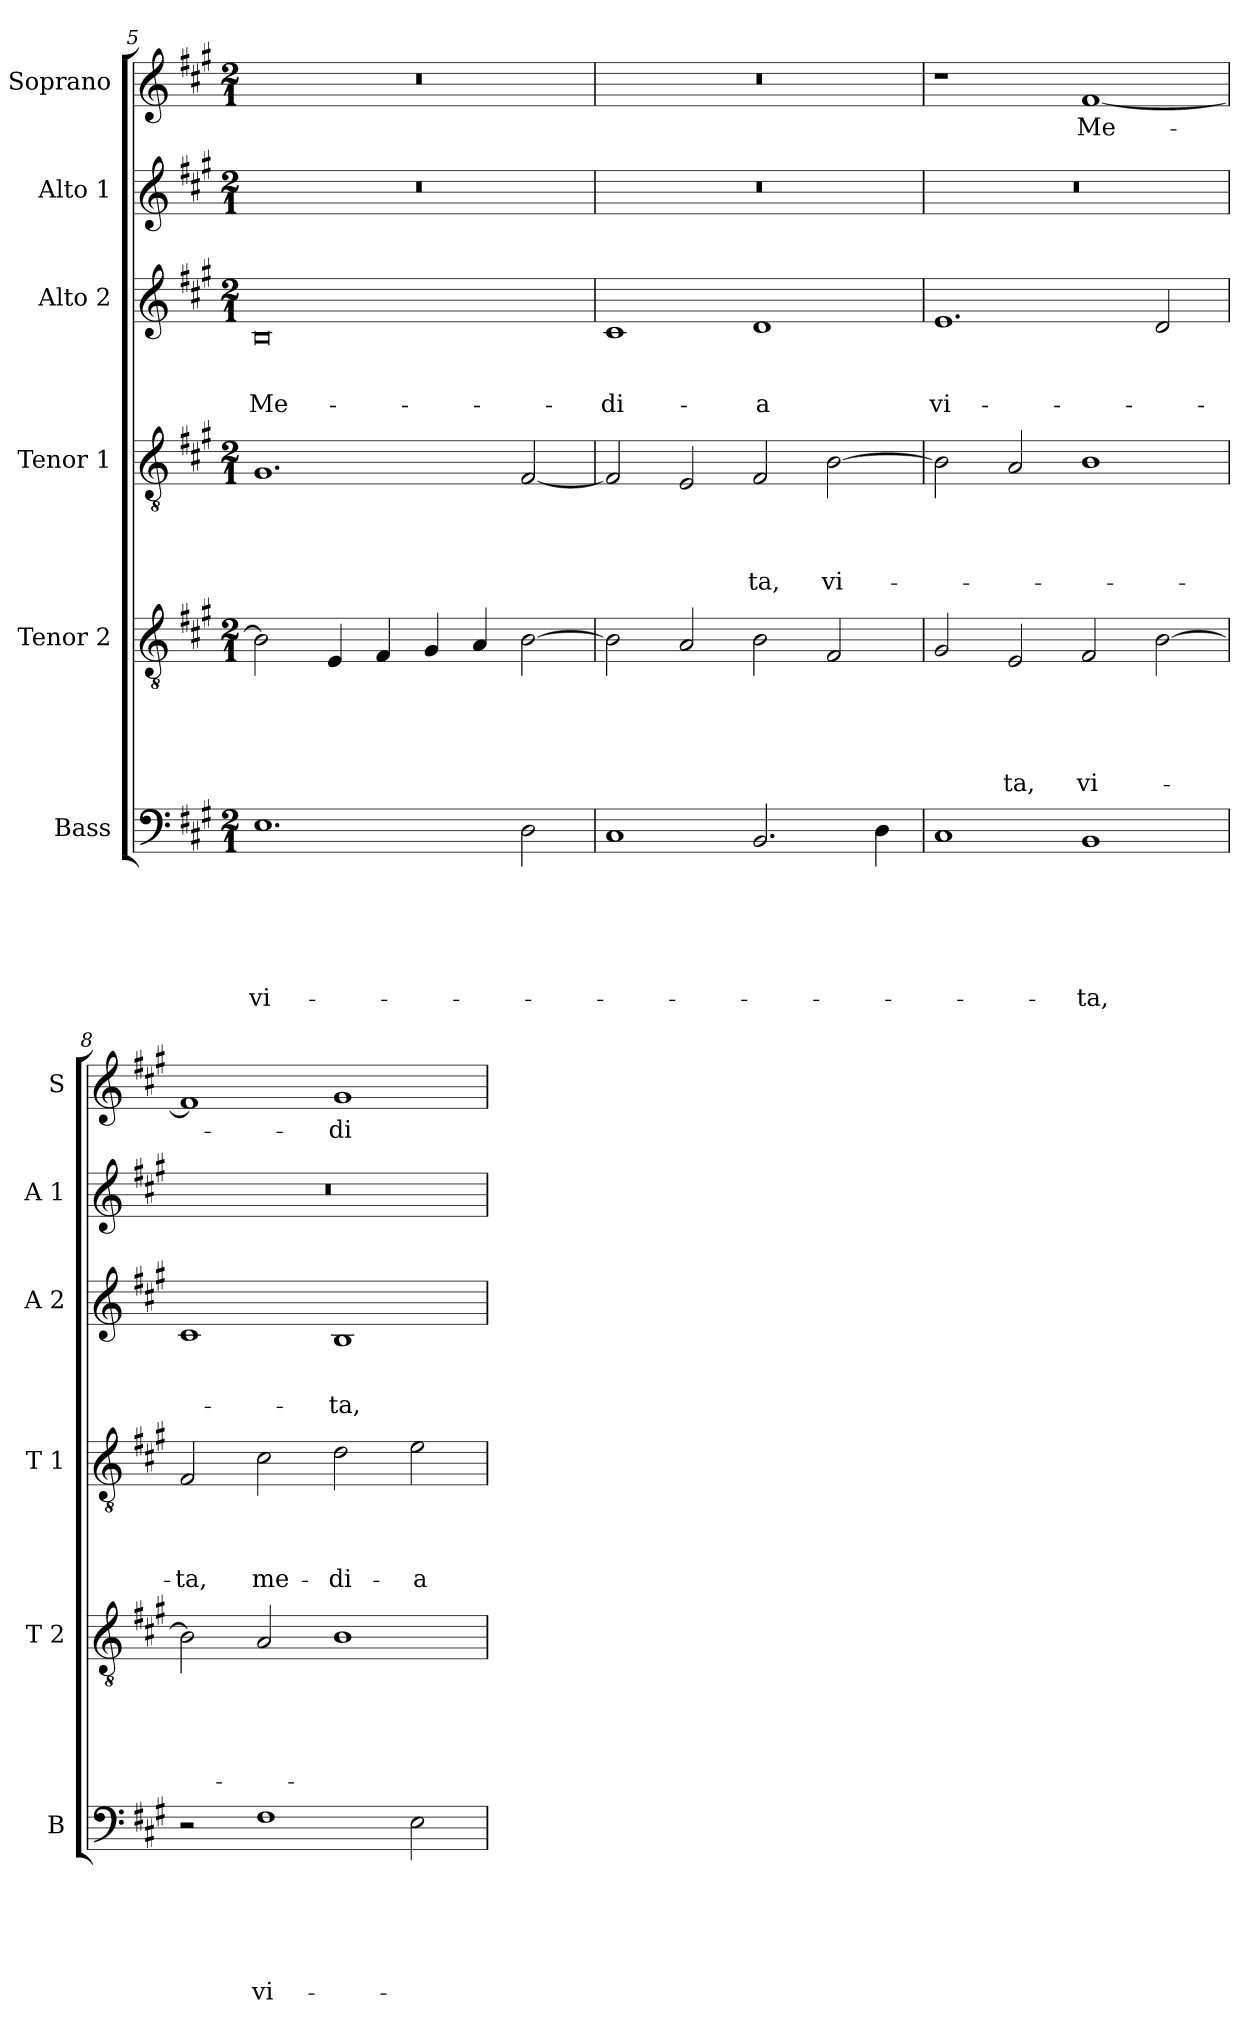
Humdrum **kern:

**kern	**text	**text	**text	**text	**text	**text	**kern	**text	**text	**text	**text	**text	**kern	**text	**text	**text	**text	**kern	**text	**text	**text	**kern	**kern	**text
*part6	*part6	*part6	*part6	*part6	*part6	*part6	*part5	*part5	*part5	*part5	*part5	*part5	*part4	*part4	*part4	*part4	*part4	*part3	*part3	*part3	*part3	*part2	*part1	*part1
*staff6	*staff6	*staff6	*staff6	*staff6	*staff6	*staff6	*staff5	*staff5	*staff5	*staff5	*staff5	*staff5	*staff4	*staff4	*staff4	*staff4	*staff4	*staff3	*staff3	*staff3	*staff3	*staff2	*staff1	*staff1
*I"Bass	*	*	*	*	*	*	*I"Tenor 2	*	*	*	*	*	*I"Tenor 1	*	*	*	*	*I"Alto 2	*	*	*	*I"Alto 1	*I"Soprano	*
*I'B	*	*	*	*	*	*	*I'T 2	*	*	*	*	*	*I'T 1	*	*	*	*	*I'A 2	*	*	*	*I'A 1	*I'S	*
*clefF4	*	*	*	*	*	*	*clefGv2	*	*	*	*	*	*clefGv2	*	*	*	*	*clefG2	*	*	*	*clefG2	*clefG2	*
*k[f#c#g#]	*	*	*	*	*	*	*k[f#c#g#]	*	*	*	*	*	*k[f#c#g#]	*	*	*	*	*k[f#c#g#]	*	*	*	*k[f#c#g#]	*k[f#c#g#]	*
*A:	*	*	*	*	*	*	*A:	*	*	*	*	*	*A:	*	*	*	*	*A:	*	*	*	*A:	*A:	*
*M2/1	*	*	*	*	*	*	*M2/1	*	*	*	*	*	*M2/1	*	*	*	*	*M2/1	*	*	*	*M2/1	*M2/1	*
=5	=5	=5	=5	=5	=5	=5	=5	=5	=5	=5	=5	=5	=5	=5	=5	=5	=5	=5	=5	=5	=5	=5	=5	=5
!	!	!	!	!	!	!LO:LY:b	!	!	!	!	!	!	!	!	!	!	!	!	!	!	!LO:LY:b	!LO:N:vis=1	!LO:N:vis=1	!
1.E	.	.	.	.	.	vi-	2B\]	.	.	.	.	.	1.G#	.	.	.	.	0B	.	.	Me-	0r	0r	.
.	.	.	.	.	.	.	4E/	.	.	.	.	.	.	.	.	.	.	.	.	.	.	.	.	.
.	.	.	.	.	.	.	4F#/	.	.	.	.	.	.	.	.	.	.	.	.	.	.	.	.	.
.	.	.	.	.	.	.	4G#/	.	.	.	.	.	.	.	.	.	.	.	.	.	.	.	.	.
.	.	.	.	.	.	.	4A/	.	.	.	.	.	.	.	.	.	.	.	.	.	.	.	.	.
2D\	.	.	.	.	.	.	[<2B\	.	.	.	.	.	[<2F#/	.	.	.	.	.	.	.	.	.	.	.
!!LO:LB:g=z
=6	=6	=6	=6	=6	=6	=6	=6	=6	=6	=6	=6	=6	=6	=6	=6	=6	=6	=6	=6	=6	=6	=6	=6	=6
!	!	!	!	!	!	!	!	!	!	!	!	!	!	!	!	!	!	!	!	!	!LO:LY:b	!LO:N:vis=1	!LO:N:vis=1	!
1C#	.	.	.	.	.	.	2B\]	.	.	.	.	.	2F#/]	.	.	.	.	1c#	.	.	-di-	0r	0r	.
.	.	.	.	.	.	.	2A/	.	.	.	.	.	2E/	.	.	.	.	.	.	.	.	.	.	.
!	!	!	!	!	!	!	!	!	!	!	!	!	!	!	!	!	!LO:LY:b	!	!	!	!LO:LY:b:rj	!	!	!
2.BB/	.	.	.	.	.	.	2B\	.	.	.	.	.	2F#/	.	.	.	-ta,	1d	.	.	-a	.	.	.
!	!	!	!	!	!	!	!	!	!	!	!	!	!	!	!	!	!LO:LY:b	!	!	!	!	!	!	!
.	.	.	.	.	.	.	2F#/	.	.	.	.	.	[>2B\	.	.	.	vi-	.	.	.	.	.	.	.
4D\	.	.	.	.	.	.	.	.	.	.	.	.	.	.	.	.	.	.	.	.	.	.	.	.
=7	=7	=7	=7	=7	=7	=7	=7	=7	=7	=7	=7	=7	=7	=7	=7	=7	=7	=7	=7	=7	=7	=7	=7	=7
!	!	!	!	!	!	!	!	!	!	!	!	!	!	!	!	!	!	!	!	!	!LO:LY:b	!LO:N:vis=1	!	!
1C#	.	.	.	.	.	.	2G#/	.	.	.	.	.	2B\]	.	.	.	.	1.e	.	.	vi-	0r	1r	.
!	!	!	!	!	!	!	!	!	!	!	!	!LO:LY:b	!	!	!	!	!	!	!	!	!	!	!	!
.	.	.	.	.	.	.	2E/	.	.	.	.	-ta,	2A/	.	.	.	.	.	.	.	.	.	.	.
!	!	!	!	!	!	!LO:LY:b	!	!	!	!	!	!LO:LY:b	!	!	!	!	!	!	!	!	!	!	!	!LO:LY:b
1BB	.	.	.	.	.	-ta,	2F#/	.	.	.	.	vi-	1B	.	.	.	.	.	.	.	.	.	[<1f#	Me-
.	.	.	.	.	.	.	[>2B\	.	.	.	.	.	.	.	.	.	.	2d/	.	.	.	.	.	.
=8	=8	=8	=8	=8	=8	=8	=8	=8	=8	=8	=8	=8	=8	=8	=8	=8	=8	=8	=8	=8	=8	=8	=8	=8
!	!	!	!	!	!	!	!	!	!	!	!	!	!	!	!	!	!LO:LY:b	!	!	!	!	!LO:N:vis=1	!	!
2r	.	.	.	.	.	.	2B\]	.	.	.	.	.	2F#/	.	.	.	-ta,	1c#	.	.	.	0r	1f#]	.
!	!	!	!	!	!	!LO:LY:b	!	!	!	!	!	!	!	!	!	!	!LO:LY:b	!	!	!	!	!	!	!
1F#	.	.	.	.	.	vi-	2A/	.	.	.	.	.	2c#\	.	.	.	me-	.	.	.	.	.	.	.
!	!	!	!	!	!	!	!	!	!	!	!	!	!	!	!	!	!LO:LY:b	!	!	!	!LO:LY:b	!	!	!LO:LY:b
.	.	.	.	.	.	.	1B	.	.	.	.	.	2d\	.	.	.	-di-	1B	.	.	-ta,	.	1g#	-di-
!	!	!	!	!	!	!	!	!	!	!	!	!	!	!	!	!	!LO:LY:b	!	!	!	!	!	!	!
2E\	.	.	.	.	.	.	.	.	.	.	.	.	2e\	.	.	.	-a	.	.	.	.	.	.	.
=	=	=	=	=	=	=	=	=	=	=	=	=	=	=	=	=	=	=	=	=	=	=	=	=
*-	*-	*-	*-	*-	*-	*-	*-	*-	*-	*-	*-	*-	*-	*-	*-	*-	*-	*-	*-	*-	*-	*-	*-	*-
